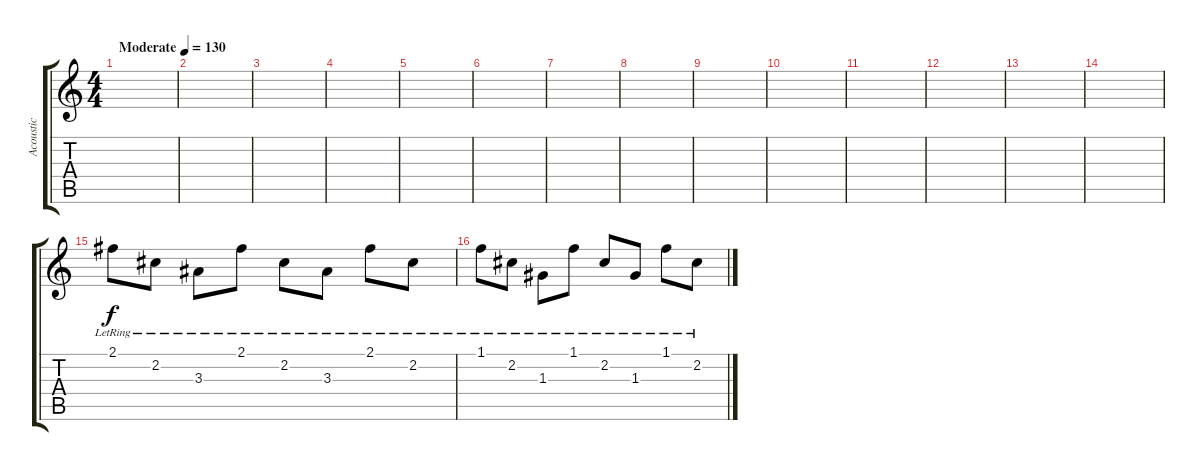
\track ("Acoustic" "Acoustic") {instrument acousticguitarsteel}
\staff {score tabs}
\tuning (E4 B3 G3 D3 A2 E2) {hide}
\ts (4 4)
\tempo (130 "Moderate")
\clef g2
\ks c
|
|
|
|
|
|
|
|
|
|
|
|
|
|
2.1{lr}.8 2.2{lr}.8 3.3{lr}.8 2.1{lr}.8 2.2{lr}.8 3.3{lr}.8 2.1{lr}.8 2.2{lr}.8 |
1.1{lr}.8 2.2{lr}.8 1.3{lr}.8 1.1{lr}.8 2.2{lr}.8 1.3{lr}.8 1.1{lr}.8 2.2{lr}.8
